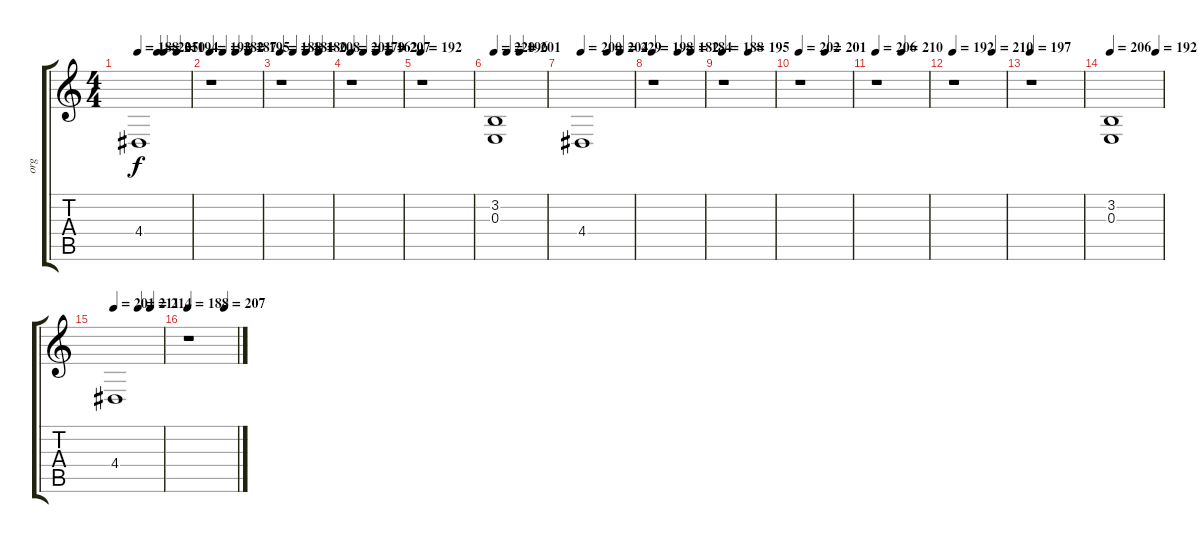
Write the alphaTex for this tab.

\track ("org" "org") {instrument reedorgan}
\staff {score tabs}
\tuning (Db4 Ab3 E3 B2 Gb2 Db2) {hide}
\ts (4 4)
\tempo 188
\tempo (205 0.375)
\tempo (210 0.5)
\tempo (194 0.75)
\clef g2
\ks c
4.4.1{dy f} |
\tempo 193
\tempo (182 0.25)
\tempo (187 0.5)
\tempo (195 0.75)
r.1 |
\tempo 188
\tempo (181 0.25)
\tempo (180 0.5)
\tempo (208 0.75)
r.1 |
\tempo 201
\tempo (179 0.25)
\tempo (162 0.5)
\tempo (207 0.75)
r.1 |
\tempo 192
r.1 |
\tempo 220
\tempo (196 0.25)
\tempo (201 0.5)
(3.2 0.3).1 |
\tempo 200
\tempo (204 0.5)
\tempo (229 0.75)
4.4.1 |
\tempo 198
\tempo (182 0.5)
\tempo (184 0.75)
r.1 |
\tempo 188
\tempo (195 0.5)
r.1 |
\tempo 202
\tempo (201 0.5)
r.1 |
\tempo 206
\tempo (210 0.5)
r.1 |
\tempo 192
\tempo (210 0.75)
r.1 |
\tempo 197
r.1 |
\tempo 206
\tempo (192 0.875)
(3.2 0.3).1 |
\tempo 201
\tempo (211 0.5)
\tempo (214 0.75)
4.4.1 |
\tempo 188
\tempo (207 0.75)
r.1
